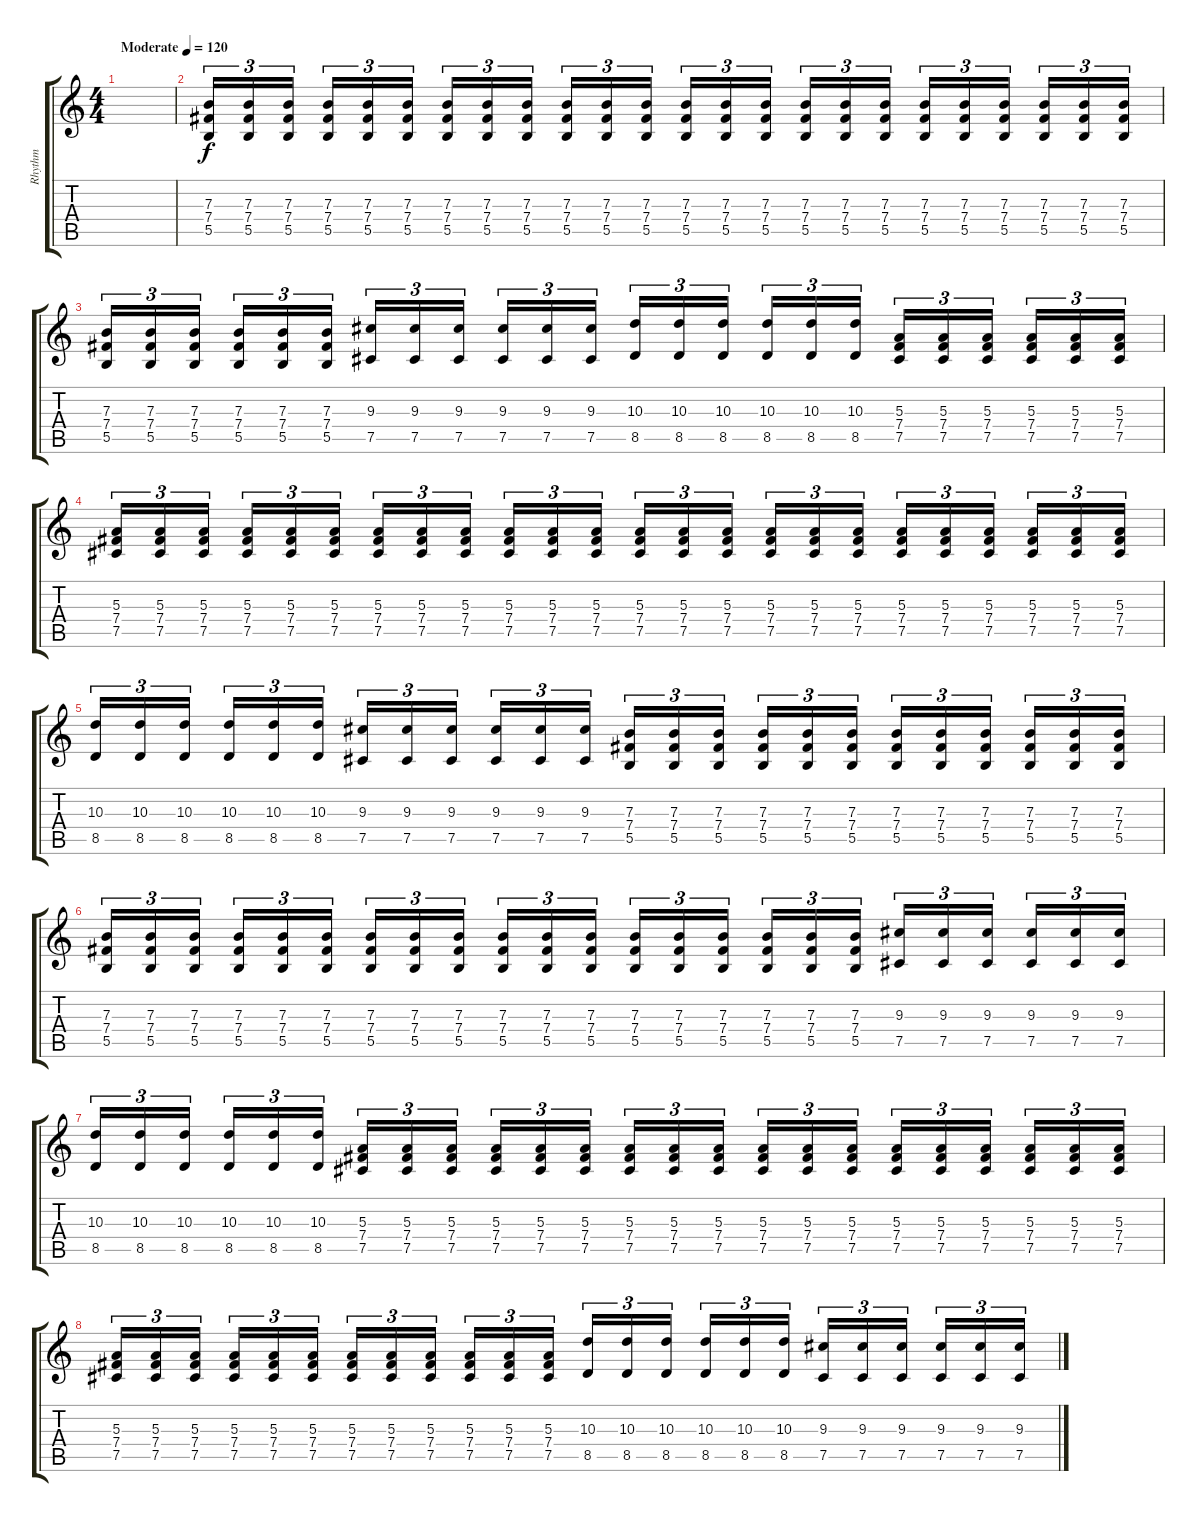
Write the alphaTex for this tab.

\track ("Rhythm" "Rhythm") {instrument distortionguitar}
\staff {score tabs}
\tuning (Db4 Ab3 E3 B2 Gb2 Db2) {hide}
\ts (4 4)
\tempo (120 "Moderate")
\clef g2
\ks c
|
(7.3 7.4 5.5).16{tu (3 2)} (7.3 7.4 5.5).16{tu (3 2)} (7.3 7.4 5.5).16{tu (3 2) beam splitsecondary} (7.3 7.4 5.5).16{tu (3 2)} (7.3 7.4 5.5).16{tu (3 2)} (7.3 7.4 5.5).16{tu (3 2)} (7.3 7.4 5.5).16{tu (3 2)} (7.3 7.4 5.5).16{tu (3 2)} (7.3 7.4 5.5).16{tu (3 2) beam splitsecondary} (7.3 7.4 5.5).16{tu (3 2)} (7.3 7.4 5.5).16{tu (3 2)} (7.3 7.4 5.5).16{tu (3 2)} (7.3 7.4 5.5).16{tu (3 2)} (7.3 7.4 5.5).16{tu (3 2)} (7.3 7.4 5.5).16{tu (3 2) beam splitsecondary} (7.3 7.4 5.5).16{tu (3 2)} (7.3 7.4 5.5).16{tu (3 2)} (7.3 7.4 5.5).16{tu (3 2)} (7.3 7.4 5.5).16{tu (3 2)} (7.3 7.4 5.5).16{tu (3 2)} (7.3 7.4 5.5).16{tu (3 2) beam splitsecondary} (7.3 7.4 5.5).16{tu (3 2)} (7.3 7.4 5.5).16{tu (3 2)} (7.3 7.4 5.5).16{tu (3 2)} |
(7.3 7.4 5.5).16{tu (3 2)} (7.3 7.4 5.5).16{tu (3 2)} (7.3 7.4 5.5).16{tu (3 2) beam splitsecondary} (7.3 7.4 5.5).16{tu (3 2)} (7.3 7.4 5.5).16{tu (3 2)} (7.3 7.4 5.5).16{tu (3 2)} (9.3 7.5).16{tu (3 2)} (9.3 7.5).16{tu (3 2)} (9.3 7.5).16{tu (3 2) beam splitsecondary} (9.3 7.5).16{tu (3 2)} (9.3 7.5).16{tu (3 2)} (9.3 7.5).16{tu (3 2)} (10.3 8.5).16{tu (3 2)} (10.3 8.5).16{tu (3 2)} (10.3 8.5).16{tu (3 2) beam splitsecondary} (10.3 8.5).16{tu (3 2)} (10.3 8.5).16{tu (3 2)} (10.3 8.5).16{tu (3 2)} (5.3 7.4 7.5).16{tu (3 2)} (5.3 7.4 7.5).16{tu (3 2)} (5.3 7.4 7.5).16{tu (3 2) beam splitsecondary} (5.3 7.4 7.5).16{tu (3 2)} (5.3 7.4 7.5).16{tu (3 2)} (5.3 7.4 7.5).16{tu (3 2)} |
(5.3 7.4 7.5).16{tu (3 2)} (5.3 7.4 7.5).16{tu (3 2)} (5.3 7.4 7.5).16{tu (3 2) beam splitsecondary} (5.3 7.4 7.5).16{tu (3 2)} (5.3 7.4 7.5).16{tu (3 2)} (5.3 7.4 7.5).16{tu (3 2)} (5.3 7.4 7.5).16{tu (3 2)} (5.3 7.4 7.5).16{tu (3 2)} (5.3 7.4 7.5).16{tu (3 2) beam splitsecondary} (5.3 7.4 7.5).16{tu (3 2)} (5.3 7.4 7.5).16{tu (3 2)} (5.3 7.4 7.5).16{tu (3 2)} (5.3 7.4 7.5).16{tu (3 2)} (5.3 7.4 7.5).16{tu (3 2)} (5.3 7.4 7.5).16{tu (3 2) beam splitsecondary} (5.3 7.4 7.5).16{tu (3 2)} (5.3 7.4 7.5).16{tu (3 2)} (5.3 7.4 7.5).16{tu (3 2)} (5.3 7.4 7.5).16{tu (3 2)} (5.3 7.4 7.5).16{tu (3 2)} (5.3 7.4 7.5).16{tu (3 2) beam splitsecondary} (5.3 7.4 7.5).16{tu (3 2)} (5.3 7.4 7.5).16{tu (3 2)} (5.3 7.4 7.5).16{tu (3 2)} |
(10.3 8.5).16{tu (3 2)} (10.3 8.5).16{tu (3 2)} (10.3 8.5).16{tu (3 2) beam splitsecondary} (10.3 8.5).16{tu (3 2)} (10.3 8.5).16{tu (3 2)} (10.3 8.5).16{tu (3 2)} (9.3 7.5).16{tu (3 2)} (9.3 7.5).16{tu (3 2)} (9.3 7.5).16{tu (3 2) beam splitsecondary} (9.3 7.5).16{tu (3 2)} (9.3 7.5).16{tu (3 2)} (9.3 7.5).16{tu (3 2)} (7.3 7.4 5.5).16{tu (3 2)} (7.3 7.4 5.5).16{tu (3 2)} (7.3 7.4 5.5).16{tu (3 2) beam splitsecondary} (7.3 7.4 5.5).16{tu (3 2)} (7.3 7.4 5.5).16{tu (3 2)} (7.3 7.4 5.5).16{tu (3 2)} (7.3 7.4 5.5).16{tu (3 2)} (7.3 7.4 5.5).16{tu (3 2)} (7.3 7.4 5.5).16{tu (3 2) beam splitsecondary} (7.3 7.4 5.5).16{tu (3 2)} (7.3 7.4 5.5).16{tu (3 2)} (7.3 7.4 5.5).16{tu (3 2)} |
(7.3 7.4 5.5).16{tu (3 2)} (7.3 7.4 5.5).16{tu (3 2)} (7.3 7.4 5.5).16{tu (3 2) beam splitsecondary} (7.3 7.4 5.5).16{tu (3 2)} (7.3 7.4 5.5).16{tu (3 2)} (7.3 7.4 5.5).16{tu (3 2)} (7.3 7.4 5.5).16{tu (3 2)} (7.3 7.4 5.5).16{tu (3 2)} (7.3 7.4 5.5).16{tu (3 2) beam splitsecondary} (7.3 7.4 5.5).16{tu (3 2)} (7.3 7.4 5.5).16{tu (3 2)} (7.3 7.4 5.5).16{tu (3 2)} (7.3 7.4 5.5).16{tu (3 2)} (7.3 7.4 5.5).16{tu (3 2)} (7.3 7.4 5.5).16{tu (3 2) beam splitsecondary} (7.3 7.4 5.5).16{tu (3 2)} (7.3 7.4 5.5).16{tu (3 2)} (7.3 7.4 5.5).16{tu (3 2)} (9.3 7.5).16{tu (3 2)} (9.3 7.5).16{tu (3 2)} (9.3 7.5).16{tu (3 2) beam splitsecondary} (9.3 7.5).16{tu (3 2)} (9.3 7.5).16{tu (3 2)} (9.3 7.5).16{tu (3 2)} |
(10.3 8.5).16{tu (3 2)} (10.3 8.5).16{tu (3 2)} (10.3 8.5).16{tu (3 2) beam splitsecondary} (10.3 8.5).16{tu (3 2)} (10.3 8.5).16{tu (3 2)} (10.3 8.5).16{tu (3 2)} (5.3 7.4 7.5).16{tu (3 2)} (5.3 7.4 7.5).16{tu (3 2)} (5.3 7.4 7.5).16{tu (3 2) beam splitsecondary} (5.3 7.4 7.5).16{tu (3 2)} (5.3 7.4 7.5).16{tu (3 2)} (5.3 7.4 7.5).16{tu (3 2)} (5.3 7.4 7.5).16{tu (3 2)} (5.3 7.4 7.5).16{tu (3 2)} (5.3 7.4 7.5).16{tu (3 2) beam splitsecondary} (5.3 7.4 7.5).16{tu (3 2)} (5.3 7.4 7.5).16{tu (3 2)} (5.3 7.4 7.5).16{tu (3 2)} (5.3 7.4 7.5).16{tu (3 2)} (5.3 7.4 7.5).16{tu (3 2)} (5.3 7.4 7.5).16{tu (3 2) beam splitsecondary} (5.3 7.4 7.5).16{tu (3 2)} (5.3 7.4 7.5).16{tu (3 2)} (5.3 7.4 7.5).16{tu (3 2)} |
(5.3 7.4 7.5).16{tu (3 2)} (5.3 7.4 7.5).16{tu (3 2)} (5.3 7.4 7.5).16{tu (3 2) beam splitsecondary} (5.3 7.4 7.5).16{tu (3 2)} (5.3 7.4 7.5).16{tu (3 2)} (5.3 7.4 7.5).16{tu (3 2)} (5.3 7.4 7.5).16{tu (3 2)} (5.3 7.4 7.5).16{tu (3 2)} (5.3 7.4 7.5).16{tu (3 2) beam splitsecondary} (5.3 7.4 7.5).16{tu (3 2)} (5.3 7.4 7.5).16{tu (3 2)} (5.3 7.4 7.5).16{tu (3 2)} (10.3 8.5).16{tu (3 2)} (10.3 8.5).16{tu (3 2)} (10.3 8.5).16{tu (3 2) beam splitsecondary} (10.3 8.5).16{tu (3 2)} (10.3 8.5).16{tu (3 2)} (10.3 8.5).16{tu (3 2)} (9.3 7.5).16{tu (3 2)} (9.3 7.5).16{tu (3 2)} (9.3 7.5).16{tu (3 2) beam splitsecondary} (9.3 7.5).16{tu (3 2)} (9.3 7.5).16{tu (3 2)} (9.3 7.5).16{tu (3 2)}
